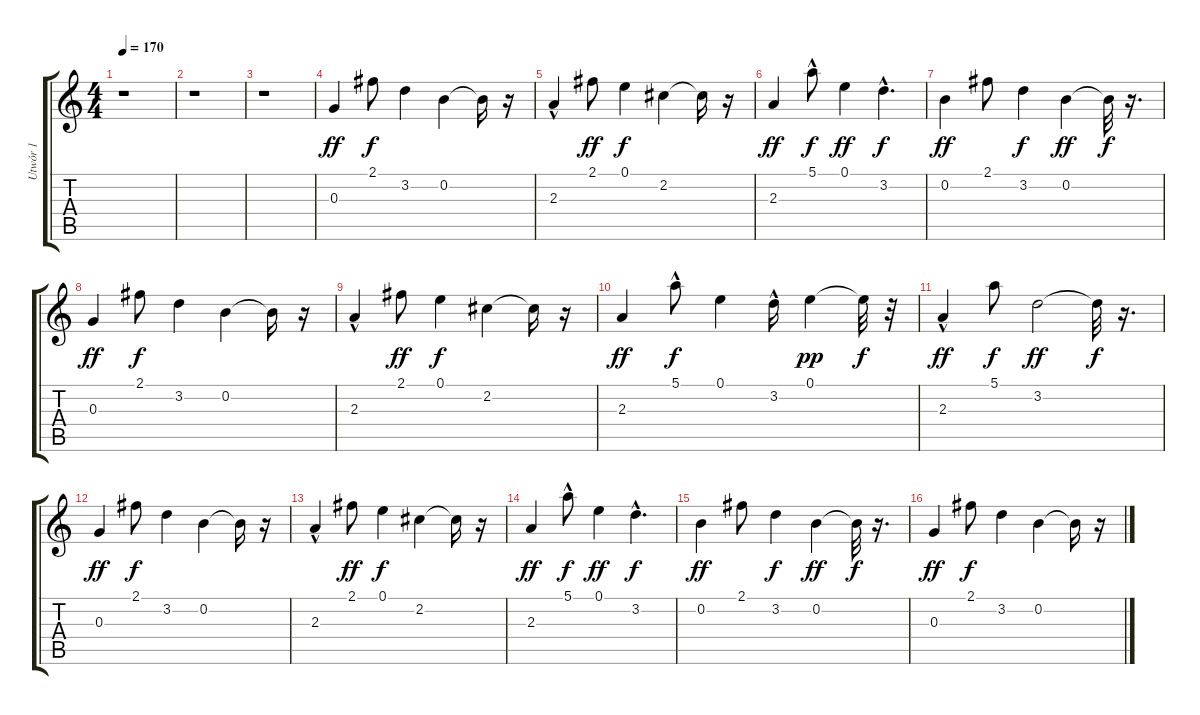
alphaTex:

\track ("Utwór 1" "Utwór 1") {instrument electricguitarclean}
\staff {score tabs}
\tuning (E4 B3 G3 D3 A2 E2) {hide}
\ts (4 4)
\tempo 170
\clef g2
\ks c
r.1{dy f} |
r.1 |
r.1 |
0.3.4{dy ff} 2.1.8{dy f} 3.2.4 0.2.4 0.2{t}.16 r.16 |
2.3{hac}.4 2.1.8{dy ff} 0.1.4{dy f} 2.2.4 2.2{t}.16 r.16 |
2.3.4{dy ff} 5.1{hac}.8{dy f} 0.1.4{dy ff} 3.2{hac}.4{d dy f} |
0.2.4{dy ff} 2.1.8 3.2.4{dy f} 0.2.4{dy ff} 0.2{t}.32{dy f} r.16{d} |
0.3.4{dy ff} 2.1.8{dy f} 3.2.4 0.2.4 0.2{t}.16 r.16 |
2.3{hac}.4 2.1.8{dy ff} 0.1.4{dy f} 2.2.4 2.2{t}.16 r.16 |
2.3.4{dy ff} 5.1{hac}.8{dy f} 0.1.4 3.2{hac}.16 0.1.4{dy pp} 0.1{t}.32{dy f} r.32 |
2.3{hac}.4{dy ff} 5.1.8{dy f} 3.2.2{dy ff} 3.2{t}.32{dy f} r.16{d} |
0.3.4{dy ff} 2.1.8{dy f} 3.2.4 0.2.4 0.2{t}.16 r.16 |
2.3{hac}.4 2.1.8{dy ff} 0.1.4{dy f} 2.2.4 2.2{t}.16 r.16 |
2.3.4{dy ff} 5.1{hac}.8{dy f} 0.1.4{dy ff} 3.2{hac}.4{d dy f} |
0.2.4{dy ff} 2.1.8 3.2.4{dy f} 0.2.4{dy ff} 0.2{t}.32{dy f} r.16{d} |
0.3.4{dy ff} 2.1.8{dy f} 3.2.4 0.2.4 0.2{t}.16 r.16
